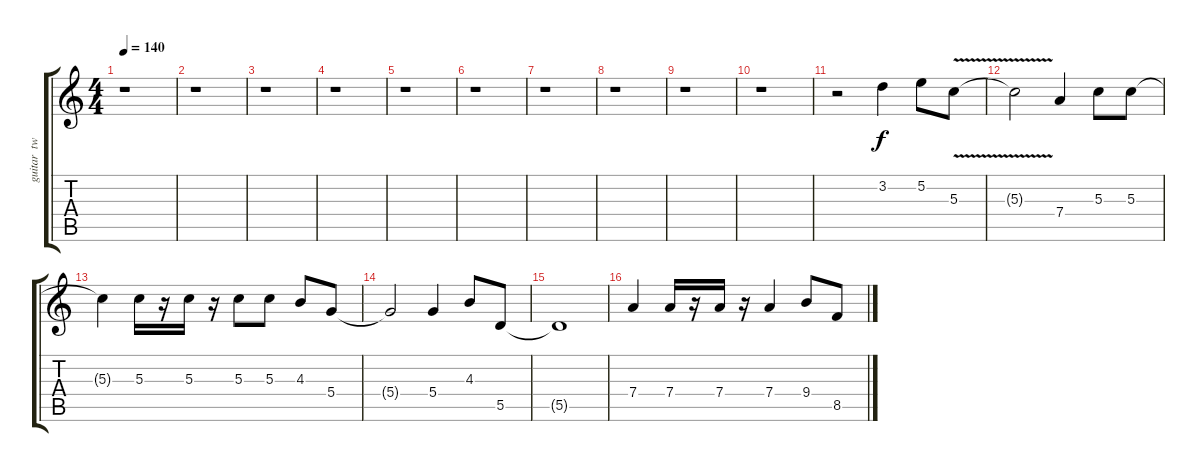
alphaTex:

\track ("guitar  two" "guitar  tw") {instrument distortionguitar}
\staff {score tabs}
\tuning (E4 B3 G3 D3 A2 E2) {hide}
\ts (4 4)
\tempo 140
\clef g2
\ks c
r.1{dy f} |
r.1 |
r.1 |
r.1 |
r.1 |
r.1 |
r.1 |
r.1 |
r.1 |
r.1 |
r.2 3.2.4{volume 11} 5.2.8 5.3{v}.8 |
5.3{t}.2 7.4.4 5.3.8 5.3.8 |
5.3{t}.4 5.3.16 r.16 5.3.16 r.16 5.3.8 5.3.8 4.3.8 5.4.8 |
5.4{t}.2 5.4.4 4.3.8 5.5.8 |
5.5{t}.1 |
7.4.4 7.4.16 r.16 7.4.16 r.16 7.4.4 9.4.8 8.5.8
